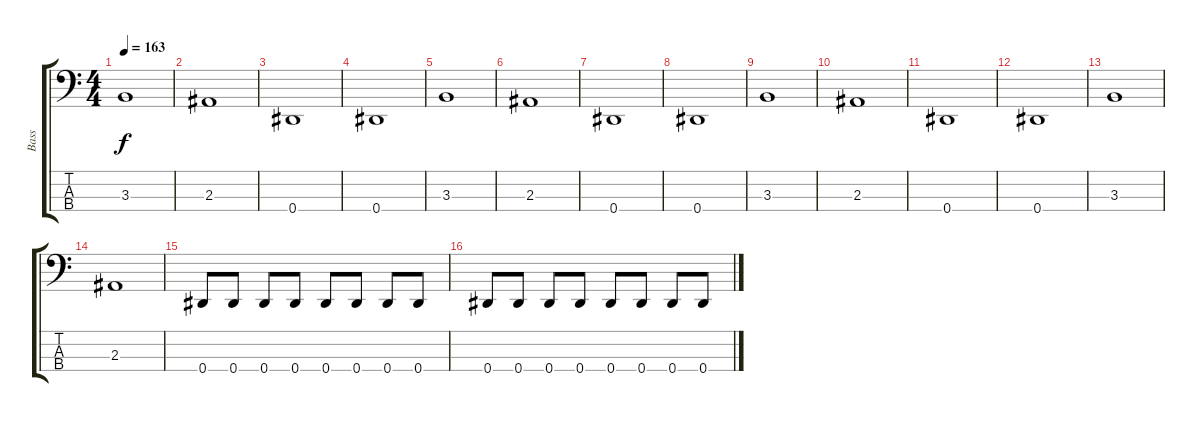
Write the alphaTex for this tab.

\track ("Bass" "Bass") {instrument electricbassfinger}
\staff {score tabs}
\tuning (Gb2 Db2 Ab1 Eb1) {hide}
\ts (4 4)
\tempo 163
\clef f4
\ks c
3.3.1{dy f instrument electricbassfinger} |
2.3.1 |
0.4.1 |
0.4.1 |
3.3.1 |
2.3.1 |
0.4.1 |
0.4.1 |
3.3.1 |
2.3.1 |
0.4.1 |
0.4.1 |
3.3.1 |
2.3.1 |
0.4.8 0.4.8 0.4.8 0.4.8 0.4.8 0.4.8 0.4.8 0.4.8 |
0.4.8 0.4.8 0.4.8 0.4.8 0.4.8 0.4.8 0.4.8 0.4.8
